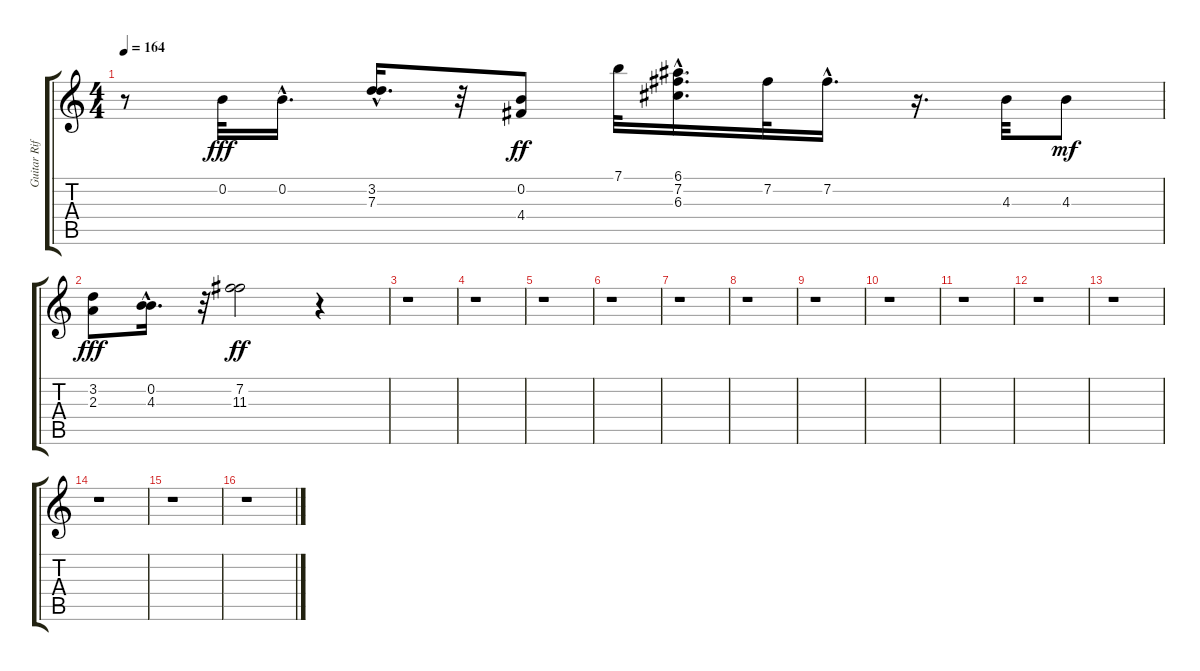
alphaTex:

\track ("Guitar Riff" "Guitar Rif") {instrument overdrivenguitar}
\staff {score tabs}
\tuning (E4 B3 G3 D3 A2 E2) {hide}
\ts (4 4)
\tempo 164
\clef g2
\ks c
r.8{dy ff} 0.2.32{dy fff} 0.2{hac}.16{d} (3.2{hac} 7.3{hac}).16{d} r.32 (0.2 4.4).8{dy ff} 7.1.32 (6.1 7.2{hac} 6.3).16{d} 7.2.32 7.2{hac}.16{d} r.16{d} 4.3.32 4.3.8{dy mf} |
(3.2 2.3).8{dy fff} (0.2{hac} 4.3{hac}).16{d} r.32 (7.2 11.3).2{dy ff} r.4 |
r.1 |
r.1 |
r.1 |
r.1 |
r.1 |
r.1 |
r.1 |
r.1 |
r.1 |
r.1 |
r.1 |
r.1 |
r.1 |
r.1
